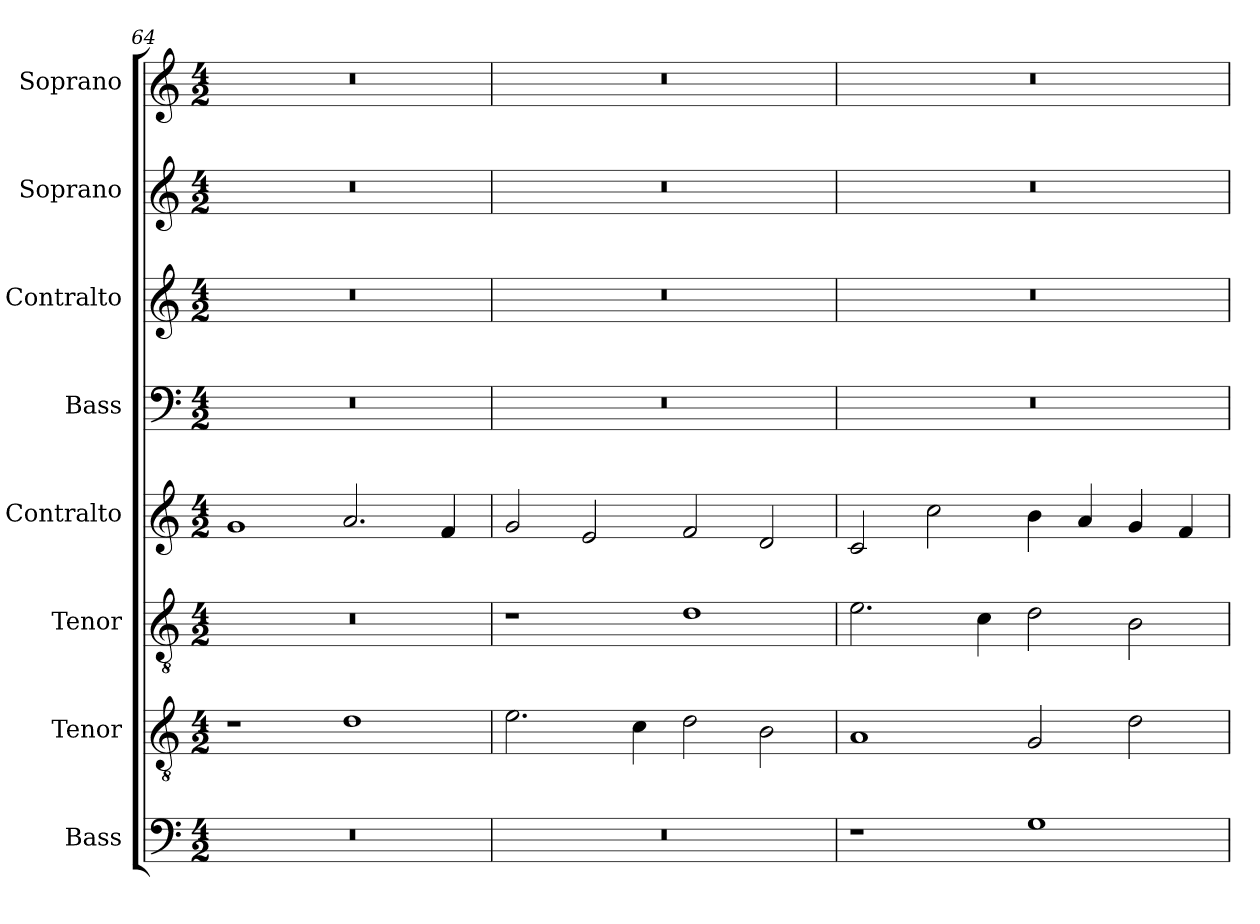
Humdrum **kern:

**kern	**kern	**kern	**kern	**kern	**kern	**kern	**kern
*part8	*part7	*part6	*part5	*part4	*part3	*part2	*part1
*staff8	*staff7	*staff6	*staff5	*staff4	*staff3	*staff2	*staff1
*I"Bass	*I"Tenor	*I"Tenor	*I"Contralto	*I"Bass	*I"Contralto	*I"Soprano	*I"Soprano
*I'B	*I'T	*I'T	*I'A	*I'B	*I'A	*I'S	*I'S
*clefF4	*clefGv2	*clefGv2	*clefG2	*clefF4	*clefG2	*clefG2	*clefG2
*k[]	*k[]	*k[]	*k[]	*k[]	*k[]	*k[]	*k[]
*G:mix	*G:mix	*G:mix	*G:mix	*G:mix	*G:mix	*G:mix	*G:mix
*M4/2	*M4/2	*M4/2	*M4/2	*M4/2	*M4/2	*M4/2	*M4/2
=64	=64	=64	=64	=64	=64	=64	=64
0r	1r	0r	1g	0r	0r	0r	0r
.	1d	.	2.a	.	.	.	.
.	.	.	4f	.	.	.	.
=65	=65	=65	=65	=65	=65	=65	=65
0r	2.e	1r	2g	0r	0r	0r	0r
.	.	.	2e	.	.	.	.
.	4c	.	.	.	.	.	.
.	2d	1d	2f	.	.	.	.
.	2B	.	2d	.	.	.	.
=66	=66	=66	=66	=66	=66	=66	=66
1r	1A	2.e	2c	0r	0r	0r	0r
.	.	.	2cc	.	.	.	.
.	.	4c	.	.	.	.	.
1G	2G	2d	4b	.	.	.	.
.	.	.	4a	.	.	.	.
.	2d	2B	4g	.	.	.	.
.	.	.	4f	.	.	.	.
=	=	=	=	=	=	=	=
*-	*-	*-	*-	*-	*-	*-	*-
